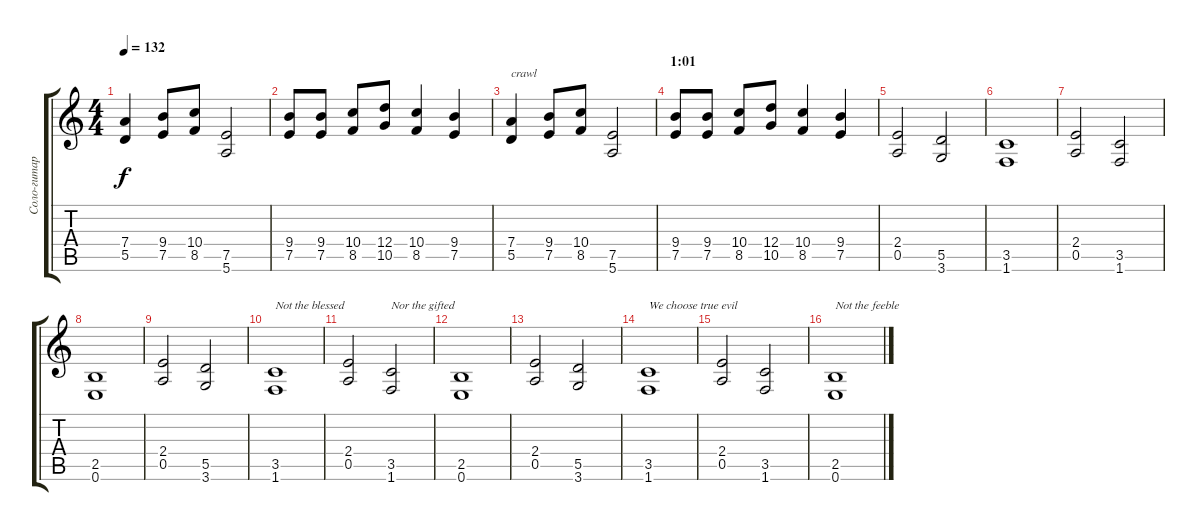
\track ("Соло-гитара" "Соло-гитар") {instrument distortionguitar}
\staff {score tabs}
\tuning (E4 B3 G3 D3 A2 E2) {hide}
\ts (4 4)
\tempo 132
\clef g2
\ks c
(7.4 5.5).4{dy f} (9.4 7.5).8 (10.4 8.5).8 (7.5 5.6).2 |
(9.4 7.5).8 (9.4 7.5).8 (10.4 8.5).8 (12.4 10.5).8 (10.4 8.5).4 (9.4 7.5).4 |
(7.4 5.5).4{txt "crawl"} (9.4 7.5).8 (10.4 8.5).8 (7.5 5.6).2 |
\section ("" "1:01")
(9.4 7.5).8 (9.4 7.5).8 (10.4 8.5).8 (12.4 10.5).8 (10.4 8.5).4 (9.4 7.5).4 |
(2.4 0.5).2 (5.5 3.6).2 |
(3.5 1.6).1 |
(2.4 0.5).2 (3.5 1.6).2 |
(2.5 0.6).1 |
(2.4 0.5).2 (5.5 3.6).2 |
(3.5 1.6).1{txt "Not the blessed"} |
(2.4 0.5).2 (3.5 1.6).2{txt "Nor the gifted"} |
(2.5 0.6).1 |
(2.4 0.5).2 (5.5 3.6).2 |
(3.5 1.6).1{txt "We choose true evil"} |
(2.4 0.5).2 (3.5 1.6).2 |
(2.5 0.6).1{txt "Not the feeble"}
